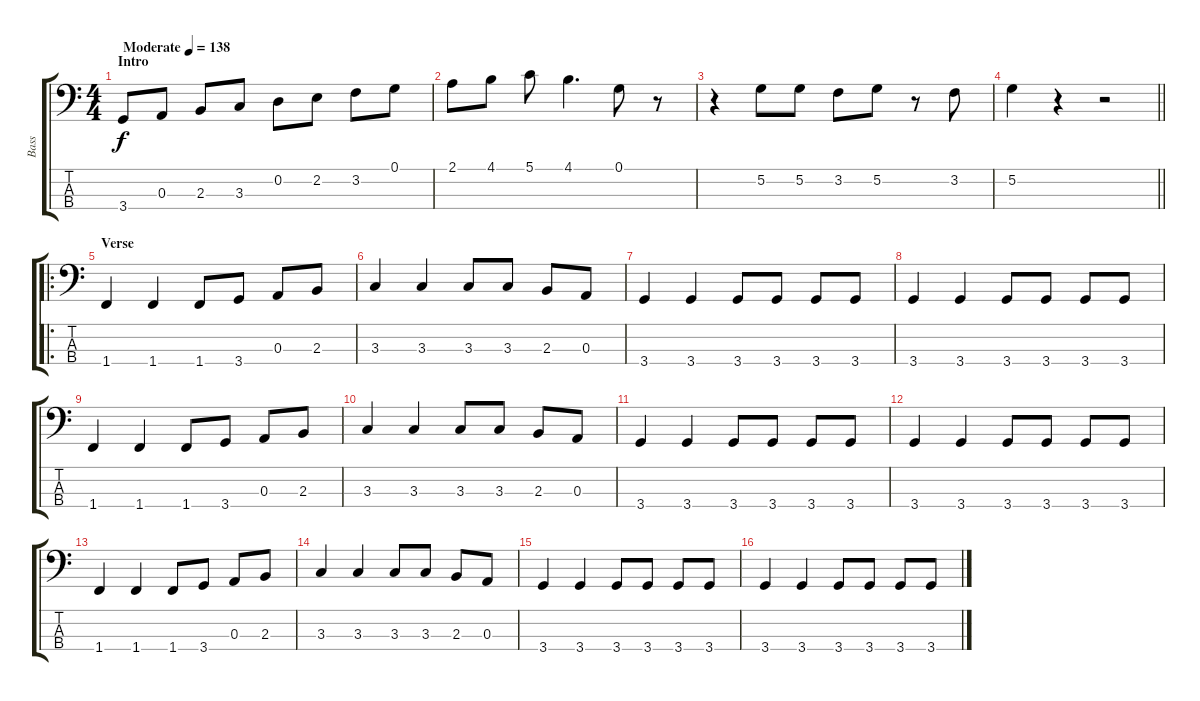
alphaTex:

\track ("Bass" "Bass") {instrument electricbassfinger}
\staff {score tabs}
\tuning (G2 D2 A1 E1) {hide}
\ts (4 4)
\section ("" "Intro")
\tempo (138 "Moderate")
\clef f4
\ks c
3.4.8{dy f instrument electricbassfinger} 0.3.8 2.3.8 3.3.8 0.2.8 2.2.8 3.2.8 0.1.8 |
2.1.8 4.1.8 5.1.8 4.1.4{d} 0.1.8 r.8 |
r.4 5.2.8 5.2.8 3.2.8 5.2.8 r.8 3.2.8 |
\barLineRight lightlight
5.2.4 r.4 r.2 |
\ro
\section ("" "Verse")
1.4.4 1.4.4 1.4.8 3.4.8 0.3.8 2.3.8 |
3.3.4 3.3.4 3.3.8 3.3.8 2.3.8 0.3.8 |
3.4.4 3.4.4 3.4.8 3.4.8 3.4.8 3.4.8 |
3.4.4 3.4.4 3.4.8 3.4.8 3.4.8 3.4.8 |
1.4.4 1.4.4 1.4.8 3.4.8 0.3.8 2.3.8 |
3.3.4 3.3.4 3.3.8 3.3.8 2.3.8 0.3.8 |
3.4.4 3.4.4 3.4.8 3.4.8 3.4.8 3.4.8 |
3.4.4 3.4.4 3.4.8 3.4.8 3.4.8 3.4.8 |
1.4.4 1.4.4 1.4.8 3.4.8 0.3.8 2.3.8 |
3.3.4 3.3.4 3.3.8 3.3.8 2.3.8 0.3.8 |
3.4.4 3.4.4 3.4.8 3.4.8 3.4.8 3.4.8 |
3.4.4 3.4.4 3.4.8 3.4.8 3.4.8 3.4.8
